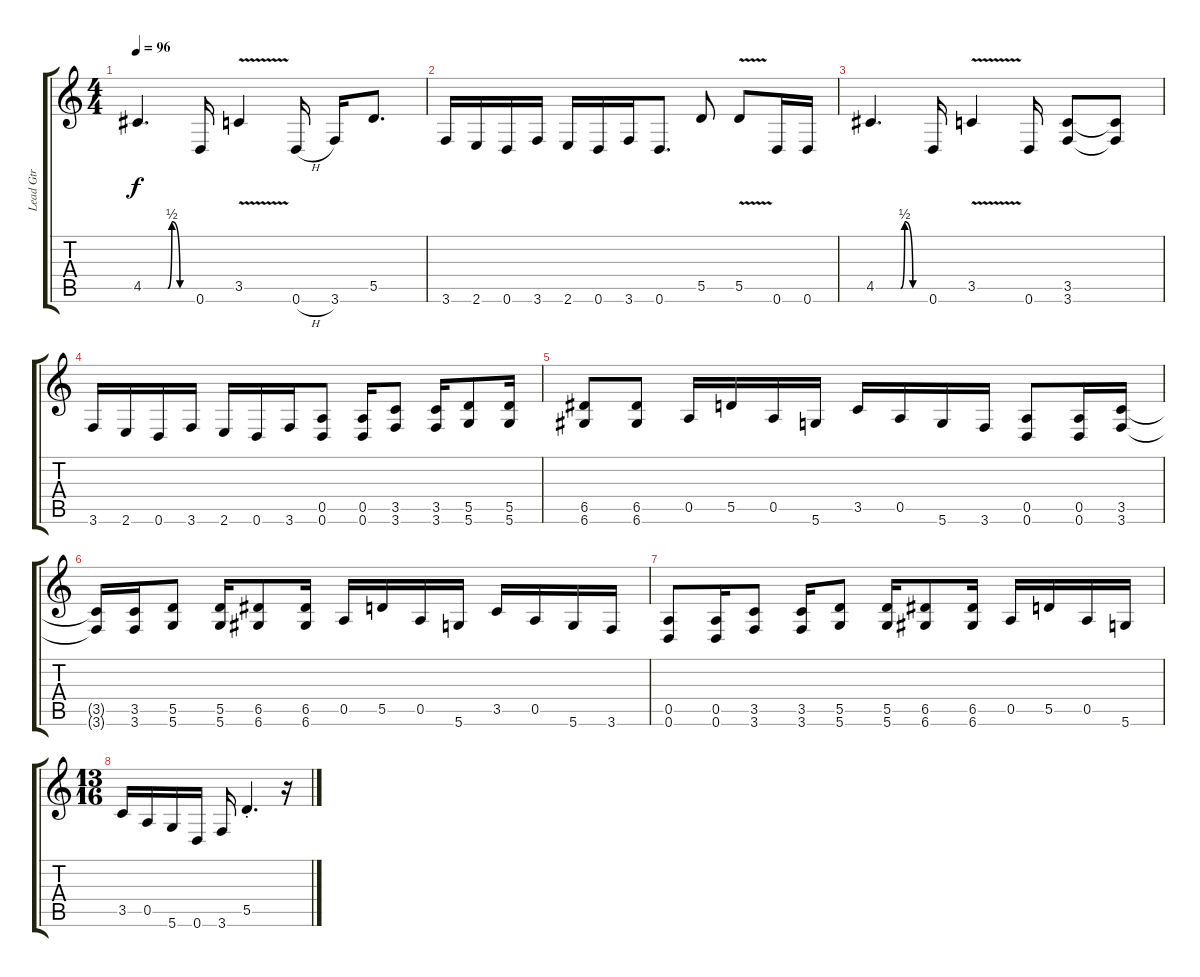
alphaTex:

\track ("Lead Gtr " "Lead Gtr ") {instrument distortionguitar}
\staff {score tabs}
\tuning (E4 B3 G3 D3 A2 D2) {hide}
\ts (4 4)
\tempo 96
\clef g2
\ks c
4.5{be (custom 0 0 15 0 25 0 30 0 35 2 45 0 60 0)}.4{d dy f} 0.6.16 3.5{v}.4 0.6{h}.16 3.6.16 5.5.8{d} |
3.6.16 2.6.16 0.6.16 3.6.16 2.6.16 0.6.16 3.6.16 0.6.8{d} 5.5.8 5.5{v}.8 0.6.16 0.6.16 |
4.5{be (custom 0 0 15 0 25 0 30 0 35 2 45 0 60 0)}.4{d} 0.6.16 3.5{v}.4 0.6.16 (3.5 3.6).8 (3.5{t} 3.6{t}).8 |
3.6.16 2.6.16 0.6.16 3.6.16 2.6.16 0.6.16 3.6.16 (0.5 0.6).8 (0.5 0.6).16 (3.5 3.6).8 (3.5 3.6).16 (5.5 5.6).8 (5.5 5.6).16 |
(6.5 6.6).8 (6.5 6.6).8 0.5.16 5.5.16 0.5.16 5.6.16 3.5.16 0.5.16 5.6.16 3.6.16 (0.5 0.6).8 (0.5 0.6).16 (3.5 3.6).16 |
(3.5{t} 3.6{t}).16 (3.5 3.6).16 (5.5 5.6).8 (5.5 5.6).16 (6.5 6.6).8 (6.5 6.6).16 0.5.16 5.5.16 0.5.16 5.6.16 3.5.16 0.5.16 5.6.16 3.6.16 |
(0.5 0.6).8 (0.5 0.6).16 (3.5 3.6).8 (3.5 3.6).16 (5.5 5.6).8 (5.5 5.6).16 (6.5 6.6).8 (6.5 6.6).16 0.5.16 5.5.16 0.5.16 5.6.16 |
\ts (13 16)
3.5.16 0.5.16 5.6.16 0.6.16 3.6.16 5.5{st}.4{d} r.16
